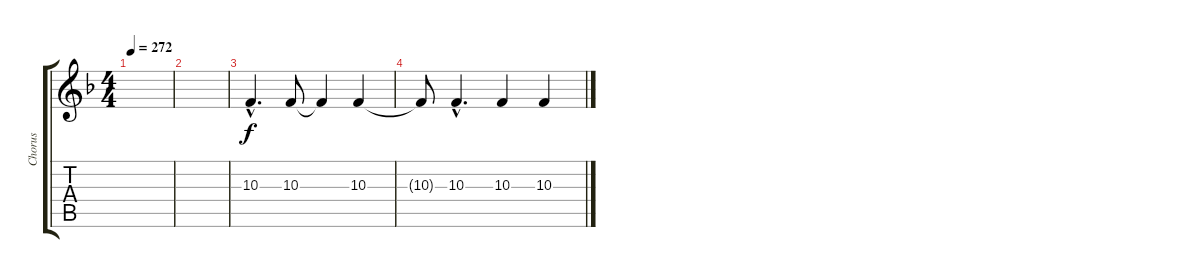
\track ("Chorus" "Chorus") {instrument sopranosax}
\staff {score tabs}
\tuning (E4 B3 G3 D3 A2 E2) {hide}
\ts (4 4)
\tempo 272
\clef g2
\ks f
|
|
10.3{hac}.4{d} 10.3.8 10.3{t}.4 10.3.4 |
10.3{t}.8 10.3{hac}.4{d} 10.3.4 10.3.4
